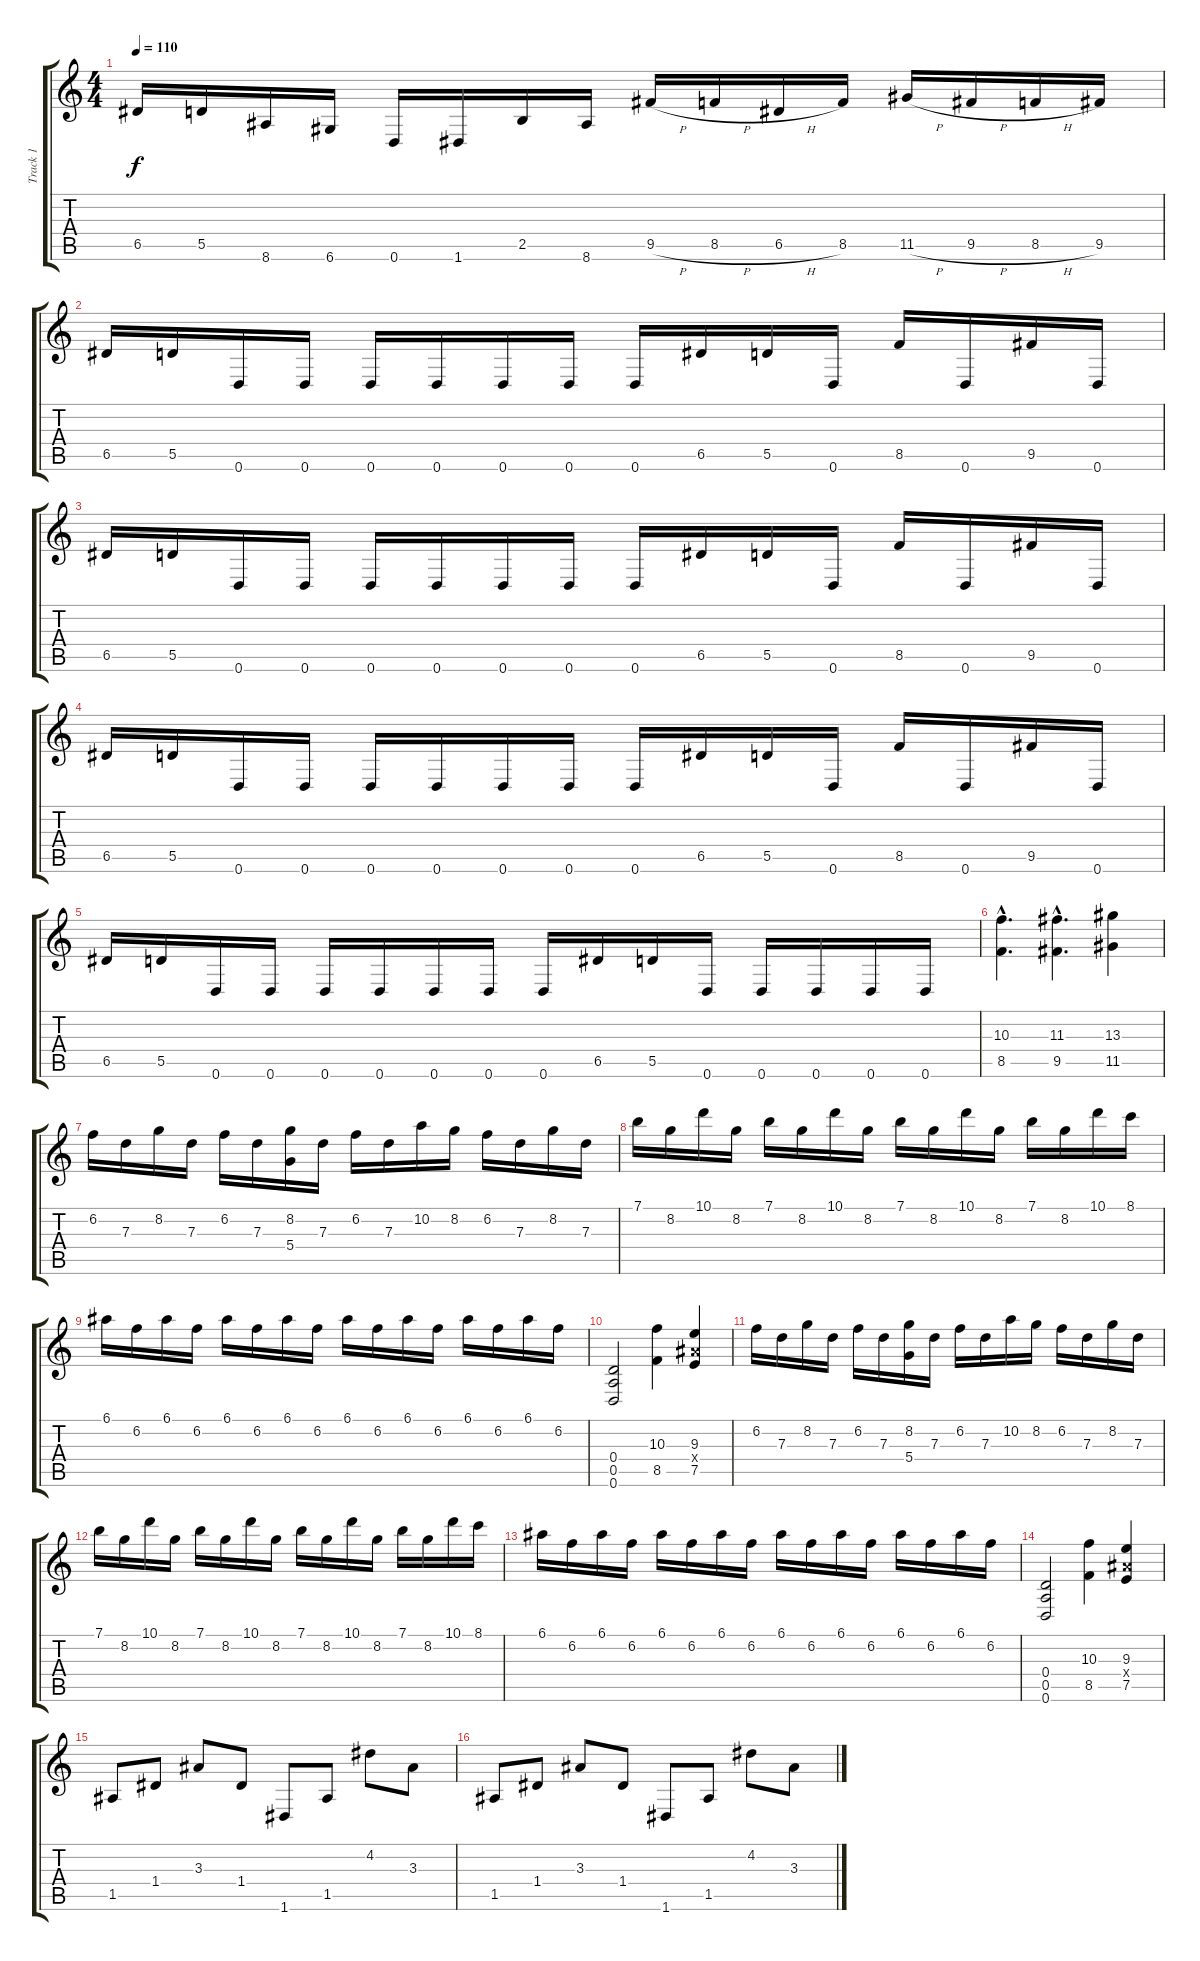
\track ("Track 1" "Track 1") {instrument distortionguitar}
\staff {score tabs}
\tuning (E4 B3 G3 D3 A2 D2) {hide}
\ts (4 4)
\tempo 110
\clef g2
\ks c
6.5.16{dy f} 5.5.16 8.6.16 6.6.16 0.6.16 1.6.16 2.5.16 8.6.16 9.5{h}.16 8.5{h}.16 6.5{h}.16 8.5.16 11.5{h}.16 9.5{h}.16 8.5{h}.16 9.5.16 |
6.5.16 5.5.16 0.6.16 0.6.16 0.6.16 0.6.16 0.6.16 0.6.16 0.6.16 6.5.16 5.5.16 0.6.16 8.5.16 0.6.16 9.5.16 0.6.16 |
6.5.16 5.5.16 0.6.16 0.6.16 0.6.16 0.6.16 0.6.16 0.6.16 0.6.16 6.5.16 5.5.16 0.6.16 8.5.16 0.6.16 9.5.16 0.6.16 |
6.5.16 5.5.16 0.6.16 0.6.16 0.6.16 0.6.16 0.6.16 0.6.16 0.6.16 6.5.16 5.5.16 0.6.16 8.5.16 0.6.16 9.5.16 0.6.16 |
6.5.16 5.5.16 0.6.16 0.6.16 0.6.16 0.6.16 0.6.16 0.6.16 0.6.16 6.5.16 5.5.16 0.6.16 0.6.16 0.6.16 0.6.16 0.6.16 |
(10.3{hac} 8.5{hac}).4{d} (11.3{hac} 9.5{hac}).4{d} (13.3 11.5).4 |
6.2.16 7.3.16 8.2.16 7.3.16 6.2.16 7.3.16 (8.2 5.4).16 7.3.16 6.2.16 7.3.16 10.2.16 8.2.16 6.2.16 7.3.16 8.2.16 7.3.16 |
7.1.16 8.2.16 10.1.16 8.2.16 7.1.16 8.2.16 10.1.16 8.2.16 7.1.16 8.2.16 10.1.16 8.2.16 7.1.16 8.2.16 10.1.16 8.1.16 |
6.1.16 6.2.16 6.1.16 6.2.16 6.1.16 6.2.16 6.1.16 6.2.16 6.1.16 6.2.16 6.1.16 6.2.16 6.1.16 6.2.16 6.1.16 6.2.16 |
(0.4 0.5 0.6).2 (10.3 8.5).4 (9.3 8.4{x} 7.5).4 |
6.2.16 7.3.16 8.2.16 7.3.16 6.2.16 7.3.16 (8.2 5.4).16 7.3.16 6.2.16 7.3.16 10.2.16 8.2.16 6.2.16 7.3.16 8.2.16 7.3.16 |
7.1.16 8.2.16 10.1.16 8.2.16 7.1.16 8.2.16 10.1.16 8.2.16 7.1.16 8.2.16 10.1.16 8.2.16 7.1.16 8.2.16 10.1.16 8.1.16 |
6.1.16 6.2.16 6.1.16 6.2.16 6.1.16 6.2.16 6.1.16 6.2.16 6.1.16 6.2.16 6.1.16 6.2.16 6.1.16 6.2.16 6.1.16 6.2.16 |
(0.4 0.5 0.6).2 (10.3 8.5).4 (9.3 8.4{x} 7.5).4 |
1.5.8 1.4.8 3.3.8 1.4.8 1.6.8 1.5.8 4.2.8 3.3.8 |
1.5.8 1.4.8 3.3.8 1.4.8 1.6.8 1.5.8 4.2.8 3.3.8
